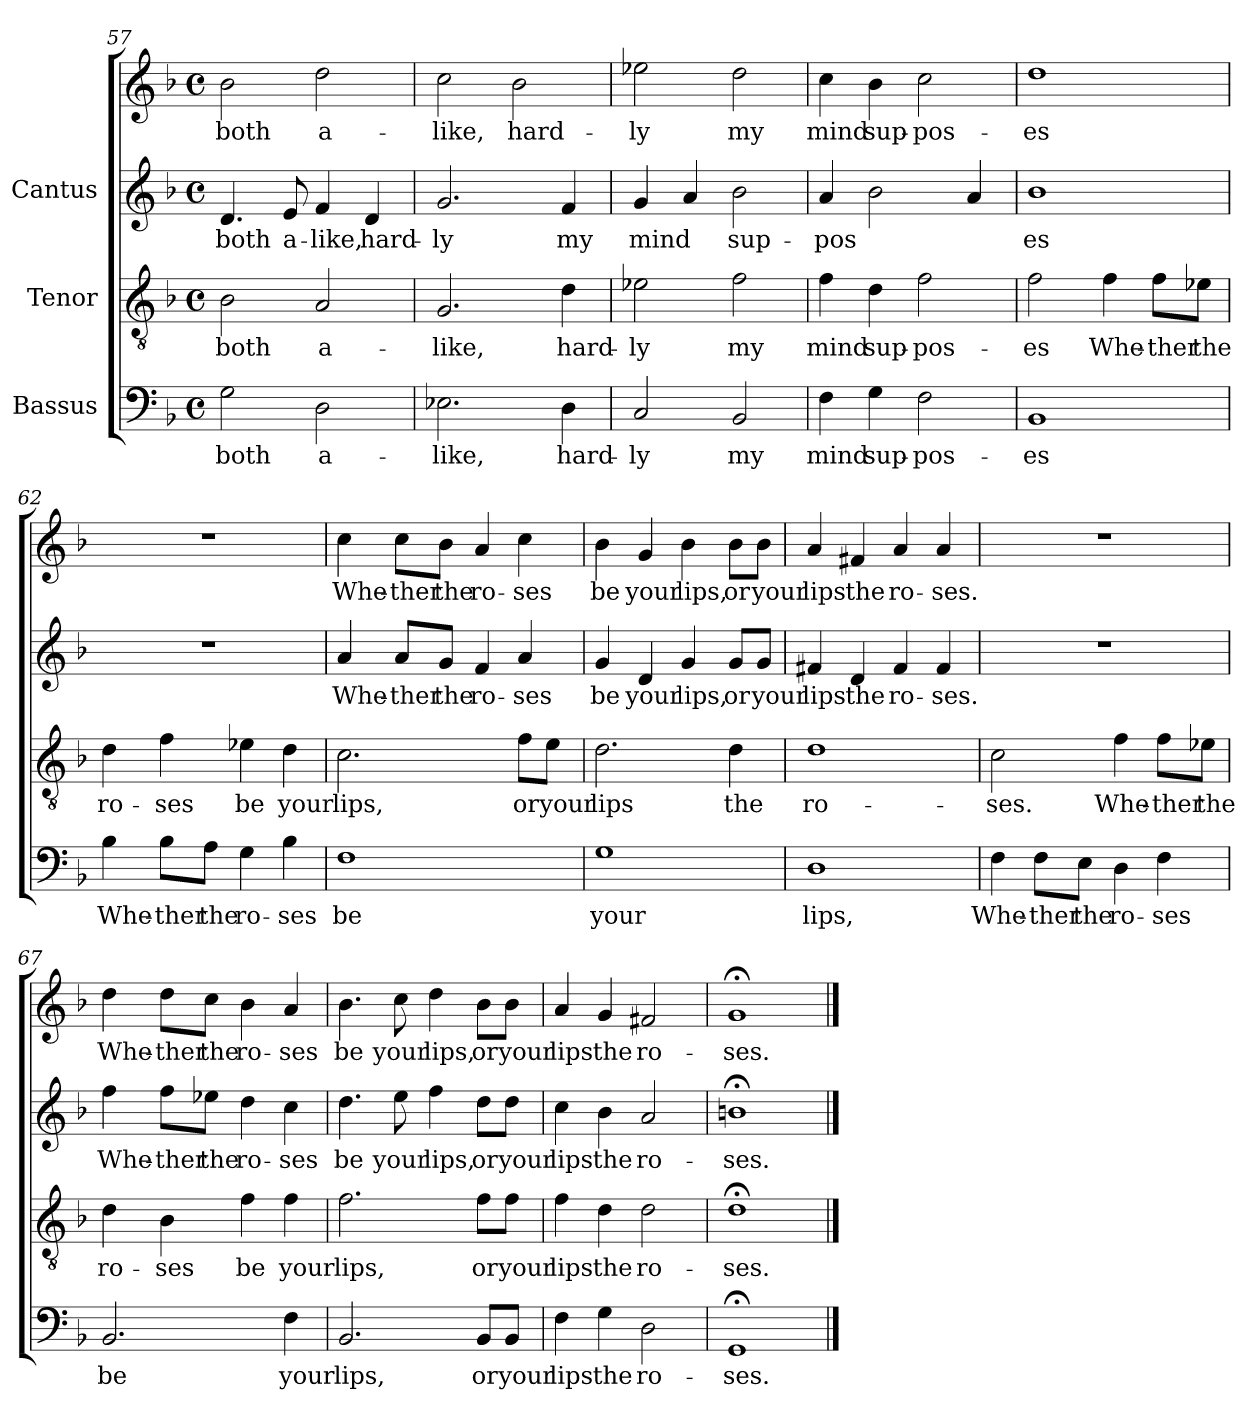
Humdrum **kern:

**kern	**text	**kern	**text	**kern	**text	**kern	**text
*part3	*part3	*part2	*part2	*part1	*part1	*part1	*part1
*staff4	*staff4	*staff3	*staff3	*staff2	*staff2	*staff1	*staff1
*I"Bassus	*	*I"Tenor	*	*I"Cantus	*	*	*
*clefF4	*	*clefGv2	*	*clefG2	*	*clefG2	*
*k[b-]	*	*k[b-]	*	*k[b-]	*	*k[b-]	*
*F:	*	*F:	*	*F:	*	*F:	*
*M4/4	*	*M4/4	*	*M4/4	*	*M4/4	*
*met(c)	*	*met(c)	*	*met(c)	*	*met(c)	*
=57	=57	=57	=57	=57	=57	=57	=57
!	!LO:LY:b:cj	!	!LO:LY:b:cj	!	!LO:LY:b:cj	!	!LO:LY:b:cj
2G\	both	2B-\	both	4.d/	-both	2b-\	both
!	!	!	!	!	!LO:LY:b:cj	!	!
.	.	.	.	8e/	a-	.	.
!	!LO:LY:b:cj	!	!LO:LY:b:cj	!	!LO:LY:b:cj	!	!LO:LY:b:cj
2D\	a-	2A/	a-	4f/	-like,	2dd\	a-
!	!	!	!	!	!LO:LY:b:cj	!	!
.	.	.	.	4d/	hard-	.	.
=58	=58	=58	=58	=58	=58	=58	=58
!	!LO:LY:b:cj	!	!LO:LY:b:cj	!	!LO:LY:b:cj	!	!LO:LY:b:cj
2.E-X\	-like,	2.G/	-like,	2.g/	-ly	2cc\	-like,
!	!	!	!	!	!	!	!LO:LY:b:cj
.	.	.	.	.	.	2b-\	hard-
!	!LO:LY:b:cj	!	!LO:LY:b:cj	!	!LO:LY:b:cj	!	!
4D\	hard-	4d\	hard-	4f/	my	.	.
=59	=59	=59	=59	=59	=59	=59	=59
!	!LO:LY:b:cj	!	!LO:LY:b:cj	!	!LO:LY:b:cj	!	!LO:LY:b:cj
2C/	-ly	2e-X\	-ly	4g/	mind	2ee-X\	ly
!	!	!	!	!	!LO:LY:b:cj	!	!
.	.	.	.	4a/	.	.	.
!	!LO:LY:b:cj	!	!LO:LY:b:cj	!	!LO:LY:b:cj	!	!LO:LY:b:cj
2BB-/	my	2f\	my	2b-\	sup-	2dd\	my
=60	=60	=60	=60	=60	=60	=60	=60
!	!LO:LY:b:cj	!	!LO:LY:b:cj	!	!LO:LY:b:cj	!	!LO:LY:b:cj
4F\	mind	4f\	mind	4a/	-pos-	4cc\	-mind
!	!LO:LY:b:cj	!	!LO:LY:b:cj	!	!LO:LY:b:cj	!	!LO:LY:b:cj
4G\	sup-	4d\	sup-	2b-\	--	4b-\	sup-
!	!LO:LY:b:cj	!	!LO:LY:b:cj	!	!	!	!LO:LY:b:cj
2F\	-pos-	2f\	-pos-	.	.	2cc\	-pos-
!	!	!	!	!	!LO:LY:b:cj	!	!
.	.	.	.	4a/	--	.	.
!!LO:PB:g=z
=61	=61	=61	=61	=61	=61	=61	=61
!	!LO:LY:b:cj	!	!LO:LY:b:cj	!	!LO:LY:b:cj	!	!LO:LY:b:cj
1BB-	-es	2f\	-es	1b-	es	1dd	-es
!	!	!	!LO:LY:b:cj	!	!	!	!
.	.	4f\	Whe-	.	.	.	.
!	!	!	!LO:LY:b:cj	!	!	!	!
.	.	8f\L	-ther	.	.	.	.
!	!	!	!LO:LY:b:cj	!	!	!	!
.	.	8e-X\J	the	.	.	.	.
=62	=62	=62	=62	=62	=62	=62	=62
!	!LO:LY:b:cj	!	!LO:LY:b:cj	!	!	!	!
4B-\	Whe-	4d\	ro-	1r	.	1r	.
!	!LO:LY:b:cj	!	!LO:LY:b:cj	!	!	!	!
8B-\L	-ther	4f\	-ses	.	.	.	.
!	!LO:LY:b:cj	!	!	!	!	!	!
8A\J	the	.	.	.	.	.	.
!	!LO:LY:b:cj	!	!LO:LY:b:cj	!	!	!	!
4G\	ro-	4e-X\	be	.	.	.	.
!	!LO:LY:b:cj	!	!LO:LY:b:cj	!	!	!	!
4B-\	-ses	4d\	your	.	.	.	.
=63	=63	=63	=63	=63	=63	=63	=63
!	!LO:LY:b:cj	!	!LO:LY:b:cj	!	!LO:LY:b:cj	!	!LO:LY:b:cj
1F	be	2.c\	lips,	4a/	Whe-	4cc\	Whe-
!	!	!	!	!	!LO:LY:b:cj	!	!LO:LY:b:cj
.	.	.	.	8a/L	-ther	8cc\L	-ther
!	!	!	!	!	!LO:LY:b:cj	!	!LO:LY:b:cj
.	.	.	.	8g/J	the	8b-\J	the
!	!	!	!	!	!LO:LY:b:cj	!	!LO:LY:b:cj
.	.	.	.	4f/	ro-	4a/	ro-
!	!	!	!LO:LY:b:cj	!	!LO:LY:b:cj	!	!LO:LY:b:cj
.	.	8f\L	or	4a/	-ses	4cc\	-ses
!	!	!	!LO:LY:b:cj	!	!	!	!
.	.	8e\J	your	.	.	.	.
=64	=64	=64	=64	=64	=64	=64	=64
!	!LO:LY:b:cj	!	!LO:LY:b:cj	!	!LO:LY:b:cj	!	!LO:LY:b:cj
1G	your	2.d\	lips	4g/	be	4b-\	be
!	!	!	!	!	!LO:LY:b:cj	!	!LO:LY:b:cj
.	.	.	.	4d/	your	4g/	your
!	!	!	!	!	!LO:LY:b:cj	!	!LO:LY:b:cj
.	.	.	.	4g/	lips,	4b-\	lips,
!	!	!	!LO:LY:b:cj	!	!LO:LY:b:cj	!	!LO:LY:b:cj
.	.	4d\	the	8g/L	or	8b-\L	or
!	!	!	!	!	!LO:LY:b:cj	!	!LO:LY:b:cj
.	.	.	.	8g/J	your	8b-\J	your
!!LO:LB:g=z
=65	=65	=65	=65	=65	=65	=65	=65
!	!LO:LY:b:cj	!	!LO:LY:b:cj	!	!LO:LY:b:cj	!	!LO:LY:b:cj
1D	lips,	1d	ro-	4f#X/	lips	4a/	lips
!	!	!	!	!	!LO:LY:b:cj	!	!LO:LY:b:cj
.	.	.	.	4d/	the	4f#X/	the
!	!	!	!	!	!LO:LY:b:cj	!	!LO:LY:b:cj
.	.	.	.	4f#/	ro-	4a/	ro-
!	!	!	!	!	!LO:LY:b:cj	!	!LO:LY:b:cj
.	.	.	.	4f#/	-ses.	4a/	-ses.
=66	=66	=66	=66	=66	=66	=66	=66
!	!LO:LY:b:cj	!	!LO:LY:b:cj	!	!	!	!
4F\	Whe-	2c\	-ses.	1r	.	1r	.
!	!LO:LY:b:cj	!	!	!	!	!	!
8F\L	-ther	.	.	.	.	.	.
!	!LO:LY:b:cj	!	!	!	!	!	!
8E\J	the	.	.	.	.	.	.
!	!LO:LY:b:cj	!	!LO:LY:b:cj	!	!	!	!
4D\	ro-	4f\	Whe-	.	.	.	.
!	!LO:LY:b:cj	!	!LO:LY:b:cj	!	!	!	!
4F\	-ses	8f\L	-ther	.	.	.	.
!	!	!	!LO:LY:b:cj	!	!	!	!
.	.	8e-X\J	the	.	.	.	.
=67	=67	=67	=67	=67	=67	=67	=67
!	!LO:LY:b:cj	!	!LO:LY:b:cj	!	!LO:LY:b:cj	!	!LO:LY:b:cj
2.BB-/	be	4d\	ro-	4ff\	Whe-	4dd\	Whe-
!	!	!	!LO:LY:b:cj	!	!LO:LY:b:cj	!	!LO:LY:b:cj
.	.	4B-\	-ses	8ff\L	-ther	8dd\L	-ther
!	!	!	!	!	!LO:LY:b:cj	!	!LO:LY:b:cj
.	.	.	.	8ee-X\J	the	8cc\J	the
!	!	!	!LO:LY:b:cj	!	!LO:LY:b:cj	!	!LO:LY:b:cj
.	.	4f\	be	4dd\	ro-	4b-\	ro-
!	!LO:LY:b:cj	!	!LO:LY:b:cj	!	!LO:LY:b:cj	!	!LO:LY:b:cj
4F\	your	4f\	your	4cc\	-ses	4a/	-ses
=68	=68	=68	=68	=68	=68	=68	=68
!	!LO:LY:b:cj	!	!LO:LY:b:cj	!	!LO:LY:b:cj	!	!LO:LY:b:cj
2.BB-/	lips,	2.f\	lips,	4.dd\	be	4.b-\	be
!	!	!	!	!	!LO:LY:b:cj	!	!LO:LY:b:cj
.	.	.	.	8ee\	your	8cc\	your
!	!	!	!	!	!LO:LY:b:cj	!	!LO:LY:b:cj
.	.	.	.	4ff\	lips,	4dd\	lips,
!	!LO:LY:b:cj	!	!LO:LY:b:cj	!	!LO:LY:b:cj	!	!LO:LY:b:cj
8BB-/L	or	8f\L	or	8dd\L	or	8b-\L	or
!	!LO:LY:b:cj	!	!LO:LY:b:cj	!	!LO:LY:b:cj	!	!LO:LY:b:cj
8BB-/J	your	8f\J	your	8dd\J	your	8b-\J	your
!!LO:LB:g=z
=69	=69	=69	=69	=69	=69	=69	=69
!	!LO:LY:b:cj	!	!LO:LY:b:cj	!	!LO:LY:b:cj	!	!LO:LY:b:cj
4F\	lips	4f\	lips	4cc\	-lips	4a/	lips
!	!LO:LY:b:cj	!	!LO:LY:b:cj	!	!LO:LY:b:cj	!	!LO:LY:b:cj
4G\	the	4d\	the	4b-\	the	4g/	the
!	!LO:LY:b:cj	!	!LO:LY:b:cj	!	!LO:LY:b:cj	!	!LO:LY:b:cj
2D\	ro-	2d\	ro-	2a/	ro-	2f#X/	ro-
=70	=70	=70	=70	=70	=70	=70	=70
!	!LO:LY:b:cj	!	!LO:LY:b:cj	!	!LO:LY:b:cj	!	!LO:LY:b:cj
1GG;<	-ses.	1d;<	-ses.	1bn;<	ses.	1g;<	-ses.
==	==	==	==	==	==	==	==
*-	*-	*-	*-	*-	*-	*-	*-
